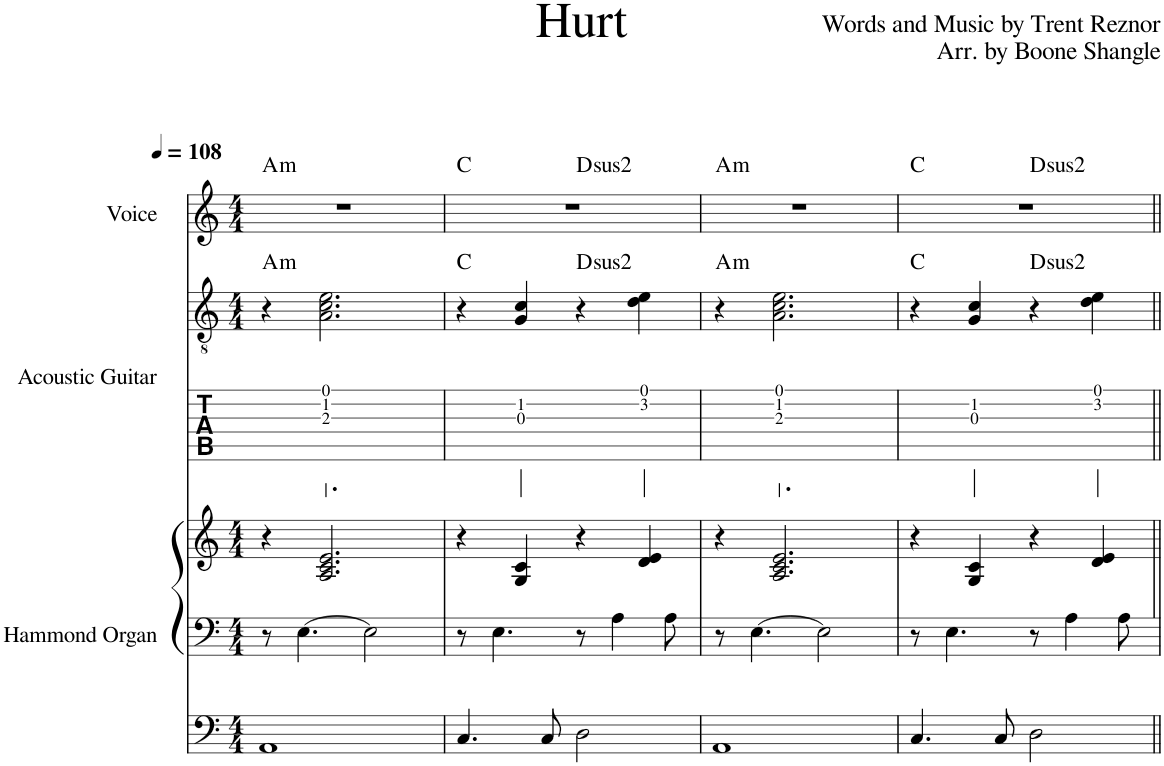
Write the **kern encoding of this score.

**kern	**kern	**kern	**kern	**kern	**harte	**kern	**harte
*part3	*part3	*part3	*part2	*part2	*part2	*part1	*part1
*staff6	*staff5	*staff4	*staff3	*staff2	*	*staff1	*
*I"Hammond Organ	*	*	*I"Acoustic Guitar	*	*	*I"Voice	*
*I'Hm. Org.	*	*	*I'Guit.	*	*	*I'Vo.	*
*	*	*	*stria6	*	*	*	*
*clefF4	*clefF4	*clefG2	*	*clefGv2	*	*clefG2	*
*k[]	*k[]	*k[]	*k[]	*k[]	*	*k[]	*
*M4/4	*M4/4	*M4/4	*M4/4	*M4/4	*	*M4/4	*
*MM108	*MM108	*MM108	*MM108	*MM108	*	*MM108	*
=1	=1	=1	=1	=1	=1	=1	=1
!	!	!	!	!	!LO:H:kt=m	!	!LO:H:kt=m
1AA	8r	4r	4r	4r	A:min	1r	A:min
.	[4.E\	.	.	.	.	.	.
.	.	2.A/ 2.c/ 2.e/	2.A\ 2.c\ 2.e\	2.A\ 2.c\ 2.e\	.	.	.
.	2E\]	.	.	.	.	.	.
=2	=2	=2	=2	=2	=2	=2	=2
*	*	*	*	*	*	*^	*
4.C/	8r	4r	4r	4r	C:maj	1r	2ryy	C:maj
.	4.E\	.	.	.	.	.	.	.
.	.	4G/ 4c/	4G\ 4c\	4G/ 4c/	.	.	.	.
8C/	.	.	.	.	.	.	.	.
!	!	!	!	!	!LO:H:kt=2	!	!	!LO:H:kt=2
2D\	8r	4r	4r	4r	D:(1,2,5)	.	2ryy	D:(1,2,5)
.	4A\	.	.	.	.	.	.	.
.	.	4d/ 4e/	4d\ 4e\	4d\ 4e\	.	.	.	.
.	8A\	.	.	.	.	.	.	.
=3	=3	=3	=3	=3	=3	=3	=3	=3
!	!	!	!	!	!LO:H:kt=m	!	!	!LO:H:kt=m
*	*	*	*	*	*	*v	*v	*
1AA	8r	4r	4r	4r	A:min	1r	A:min
.	[4.E\	.	.	.	.	.	.
.	.	2.A/ 2.c/ 2.e/	2.A\ 2.c\ 2.e\	2.A\ 2.c\ 2.e\	.	.	.
.	2E\]	.	.	.	.	.	.
=4	=4	=4	=4	=4	=4	=4	=4
*	*	*	*	*	*	*^	*
4.C/	8r	4r	4r	4r	C:maj	1r	2ryy	C:maj
.	4.E\	.	.	.	.	.	.	.
.	.	4G/ 4c/	4G\ 4c\	4G/ 4c/	.	.	.	.
8C/	.	.	.	.	.	.	.	.
!	!	!	!	!	!LO:H:kt=2	!	!	!LO:H:kt=2
2D\	8r	4r	4r	4r	D:(1,2,5)	.	2ryy	D:(1,2,5)
.	4A\	.	.	.	.	.	.	.
.	.	4d/ 4e/	4d\ 4e\	4d\ 4e\	.	.	.	.
.	8A\	.	.	.	.	.	.	.
*	*	*	*	*	*	*v	*v	*
=||	=||	=||	=||	=||	=||	=||	=||
*-	*-	*-	*-	*-	*-	*-	*-
